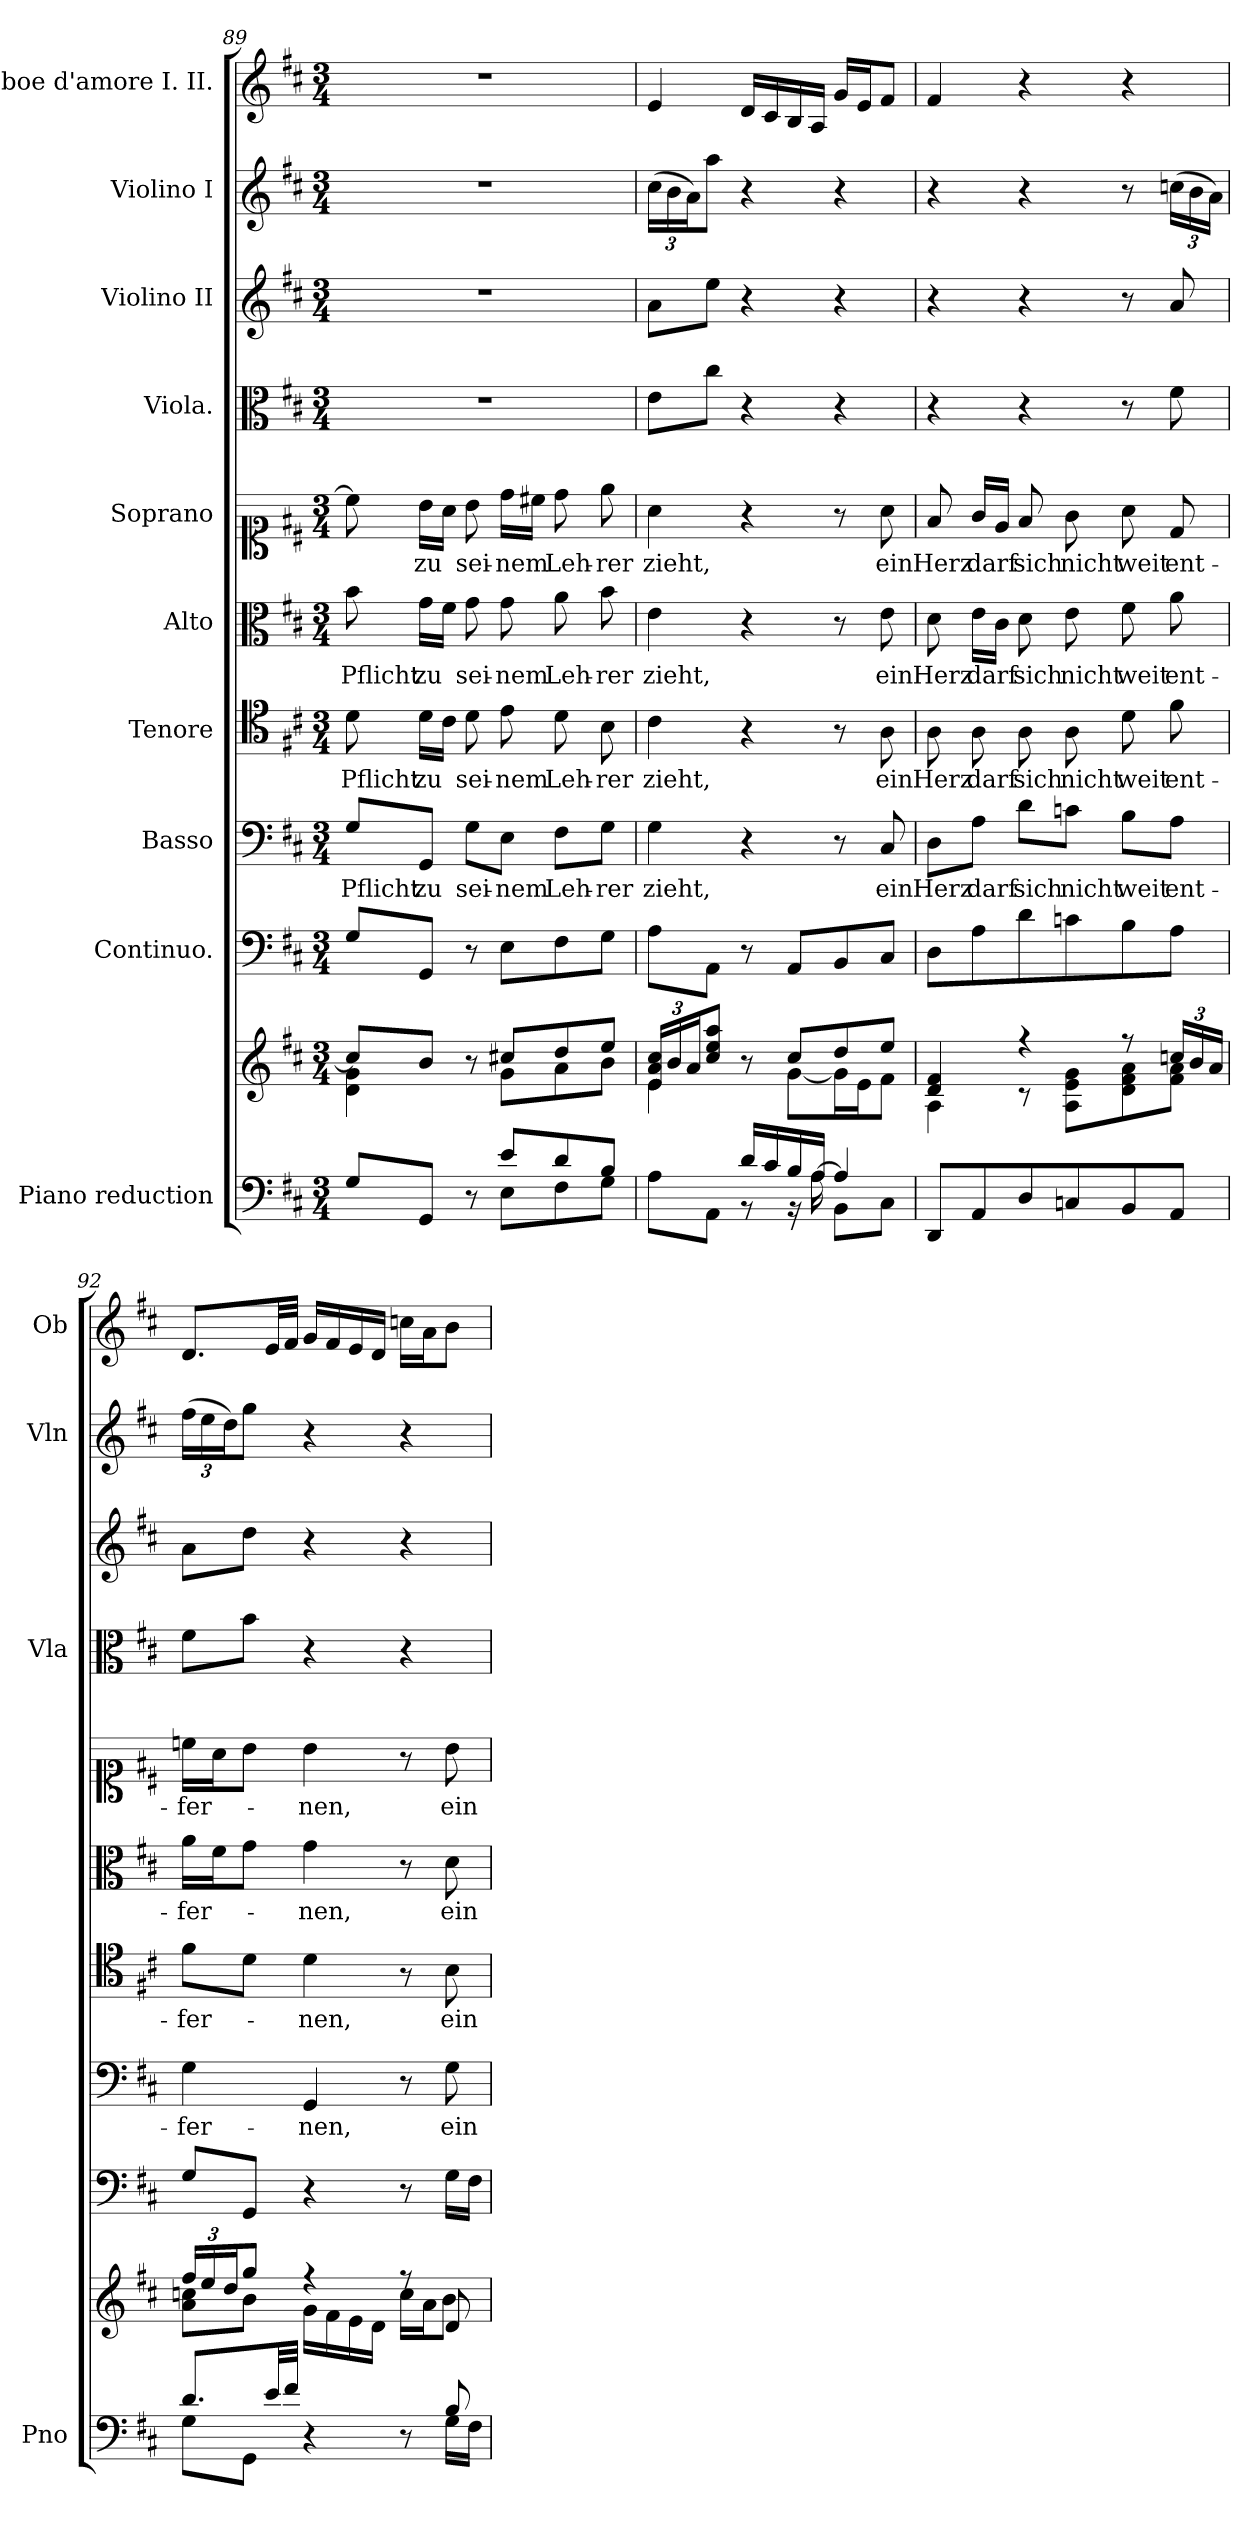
**kern	**kern	**kern	**kern	**text	**kern	**text	**kern	**text	**kern	**text	**kern	**kern	**kern	**kern
*part10	*part10	*part9	*part8	*part8	*part7	*part7	*part6	*part6	*part5	*part5	*part4	*part3	*part2	*part1
*staff11	*staff10	*staff9	*staff8	*staff8	*staff7	*staff7	*staff6	*staff6	*staff5	*staff5	*staff4	*staff3	*staff2	*staff1
*I"Piano reduction	*	*I"Continuo.	*I"Basso	*	*I"Tenore	*	*I"Alto	*	*I"Soprano	*	*I"Viola.	*I"Violino II	*I"Violino I	*I"Oboe d'amore I. II.
*I'Pno	*	*	*	*	*	*	*	*	*	*	*I'Vla	*	*I'Vln	*I'Ob
*clefF4	*clefG2	*clefF4	*clefF4	*	*clefC4	*	*clefC3	*	*clefC1	*	*clefC3	*clefG2	*clefG2	*clefG2
*k[f#c#]	*k[f#c#]	*k[f#c#]	*k[f#c#]	*	*k[f#c#]	*	*k[f#c#]	*	*k[f#c#]	*	*k[f#c#]	*k[f#c#]	*k[f#c#]	*k[f#c#]
*M3/4	*M3/4	*M3/4	*M3/4	*	*M3/4	*	*M3/4	*	*M3/4	*	*M3/4	*M3/4	*M3/4	*M3/4
=89	=89	=89	=89	=89	=89	=89	=89	=89	=89	=89	=89	=89	=89	=89
*^	*^	*	*	*	*	*	*	*	*	*	*	*	*	*
!	!	!	!	!	!	!LO:LY:b	!	!LO:LY:b	!	!LO:LY:b	!	!	!	!	!	!
8G/L	4ryy	8cc/L]	4d\ 4g\	8G/L	8G/L	Pflicht	8d\	Pflicht	8b\	Pflicht	8cc\]	.	2.r	2.r	2.r	2.r
!	!	!	!	!	!	!LO:LY:b	!	!LO:LY:b	!	!LO:LY:b	!	!LO:LY:b	!	!	!	!
8GG/J	.	8b/J	.	8GG/J	8GG/J	zu	16d\LL	zu	16g\LL	zu	16b\LL	zu	.	.	.	.
.	.	.	.	.	.	.	16c#\JJ	.	16f#\JJ	.	16a\JJ	.	.	.	.	.
!	!	!	!	!	!	!LO:LY:b	!	!LO:LY:b	!	!LO:LY:b	!	!LO:LY:b	!	!	!	!
8r	8ryy	8r	8ryy	8r	8G\L	sei-	8d\	sei-	8g\	sei-	8b\	sei-	.	.	.	.
!	!	!	!	!	!	!LO:LY:b	!	!LO:LY:b	!	!LO:LY:b	!	!LO:LY:b	!	!	!	!
8e/L	8E\L	8cc#X/L	8g\L	8E\L	8E\J	-nem	8e\	-nem	8g\	-nem	16dd\LL	-nem	.	.	.	.
.	.	.	.	.	.	.	.	.	.	.	16cc#X\JJ	.	.	.	.	.
!	!	!	!	!	!	!LO:LY:b	!	!LO:LY:b	!	!LO:LY:b	!	!LO:LY:b	!	!	!	!
8d/	8F#\	8dd/	8a\	8F#\	8F#\L	Leh-	8d\	Leh-	8a\	Leh-	8dd\	Leh-	.	.	.	.
!	!	!	!	!	!	!LO:LY:b	!	!LO:LY:b	!	!LO:LY:b	!	!LO:LY:b	!	!	!	!
8B/J	8G\J	8ee/J	8b\J	8G\J	8G\J	-rer	8B\	-rer	8b\	-rer	8ee\	-rer	.	.	.	.
=90	=90	=90	=90	=90	=90	=90	=90	=90	=90	=90	=90	=90	=90	=90	=90	=90
*	*	*Xbrackettup	*	*	*	*	*	*	*	*	*	*	*	*	*	*
!	!	!	!	!	!	!LO:LY:b	!	!LO:LY:b	!	!LO:LY:b	!	!LO:LY:b	!	!	!	!
*	*	*	*	*	*	*	*	*	*	*	*	*	*	*	*Xbrackettup	*
4ryy	8A\L	24e/ 24a/ 24cc#/LL	4e\	8A\L	4G\	zieht,	4c#\	zieht,	4e\	zieht,	4a\	zieht,	8e\L	8a\L	(>24cc#\LL	4e/
.	.	24b/	.	.	.	.	.	.	.	.	.	.	.	.	24b\	.
.	.	24a/J	.	.	.	.	.	.	.	.	.	.	.	.	24a\J)	.
.	8AA\J	8cc#/ 8ee/ 8aa/J	.	8AA\J	.	.	.	.	.	.	.	.	8cc#\J	8ee\J	8aa\J	.
16d/LL	8r	8r	8ryy	8r	4r	.	4r	.	4r	.	4r	.	4r	4r	4r	16d/LL
16c#/	.	.	.	.	.	.	.	.	.	.	.	.	.	.	.	16c#/
16B/	16r	8cc#/L	[8g\L	8AA/L	.	.	.	.	.	.	.	.	.	.	.	16B/
[16A/JJ	16A\	.	.	.	.	.	.	.	.	.	.	.	.	.	.	16A/JJ
4A/]	8BB\L	8dd/	16g\L]	8BB/	8r	.	8r	.	8r	.	8r	.	4r	4r	4r	16g/LL
.	.	.	16e\J	.	.	.	.	.	.	.	.	.	.	.	.	16e/J
!	!	!	!	!	!	!LO:LY:b	!	!LO:LY:b	!	!LO:LY:b	!	!LO:LY:b	!	!	!	!
.	8C#\J	8ee/J	8f#\J	8C#/J	8C#/	ein	8A\	ein	8e\	ein	8a\	ein	.	.	.	8f#/J
=91	=91	=91	=91	=91	=91	=91	=91	=91	=91	=91	=91	=91	=91	=91	=91	=91
!	!	!	!	!	!	!LO:LY:b	!	!LO:LY:b	!	!LO:LY:b	!	!LO:LY:b	!	!	!	!
*v	*v	*	*	*	*	*	*	*	*	*	*	*	*	*	*	*
8DD/L	4d/ 4f#/	4A\	8D\L	8D\L	Herz	8A\	Herz	8d\	Herz	8f#/	Herz	4r	4r	4r	4f#/
!	!	!	!	!	!LO:LY:b	!	!LO:LY:b	!	!LO:LY:b	!	!LO:LY:b	!	!	!	!
8AA/	.	.	8A\	8A\J	darf	8A\	darf	16e\LL	darf	16g/LL	darf	.	.	.	.
.	.	.	.	.	.	.	.	16c#\JJ	.	16e/JJ	.	.	.	.	.
!	!	!	!	!	!LO:LY:b	!	!LO:LY:b	!	!LO:LY:b	!	!LO:LY:b	!	!	!	!
8D/	4r	8r	8d\	8d\L	sich	8A\	sich	8d\	sich	8f#/	sich	4r	4r	4r	4r
!	!	!	!	!	!LO:LY:b	!	!LO:LY:b	!	!LO:LY:b	!	!LO:LY:b	!	!	!	!
8Cn/	.	8A\ 8e\ 8g\L	8cn\	8cn\J	nicht	8A\	nicht	8e\	nicht	8g\	nicht	.	.	.	.
!	!	!	!	!	!LO:LY:b	!	!LO:LY:b	!	!LO:LY:b	!	!LO:LY:b	!	!	!	!
8BB/	8r	8d\ 8f#\ 8a\	8B\	8B\L	weit	8d\	weit	8f#\	weit	8a\	weit	8r	8r	8r	4r
!	!	!	!	!	!LO:LY:b	!	!LO:LY:b	!	!LO:LY:b	!	!LO:LY:b	!	!	!	!
8AA/J	24ccn/LL	8f#\ 8a\J	8A\J	8A\J	ent-	8f#\	ent-	8a\	ent-	8d/	ent-	8f#\	8a/	(>24ccn\LL	.
.	24b/	.	.	.	.	.	.	.	.	.	.	.	.	24b\	.
.	24a/JJ	.	.	.	.	.	.	.	.	.	.	.	.	24a\JJ)	.
!!LO:PB:g=z
=92	=92	=92	=92	=92	=92	=92	=92	=92	=92	=92	=92	=92	=92	=92	=92
*^	*	*	*	*	*	*	*	*	*	*	*	*	*	*	*
!	!	!	!	!	!	!LO:LY:b	!	!LO:LY:b	!	!LO:LY:b	!	!LO:LY:b	!	!	!	!
8.d/L	8G\L	24ff#/LL	8a\ 8ccn\L	8G/L	4G\	fer-	8f#\L	fer-	16a\LL	fer-	16ccn\LL	-fer-	8f#\L	8a\L	(>24ff#\LL	8.d/L
.	.	24ee/	.	.	.	.	.	.	.	.	.	.	.	.	24ee\	.
.	.	.	.	.	.	.	.	.	16f#\J	.	16a\J	.	.	.	.	.
.	.	24dd/J	.	.	.	.	.	.	.	.	.	.	.	.	24dd\J)	.
.	8GG\J	8gg/J	8b\J	8GG/J	.	.	8d\J	.	8g\J	.	8b\J	.	8b\J	8dd\J	8gg\J	.
32e/LL	.	.	.	.	.	.	.	.	.	.	.	.	.	.	.	32e/LL
32f#/JJJ	.	.	.	.	.	.	.	.	.	.	.	.	.	.	.	32f#/JJJ
!	!	!	!	!	!	!LO:LY:b	!	!LO:LY:b	!	!LO:LY:b	!	!LO:LY:b	!	!	!	!
4r	4ryy	4rff	16g\LL	4r	4GG/	-nen,	4d\	-nen,	4g\	nen,	4b\	nen,	4r	4r	4r	16g/LL
.	.	.	16f#\	.	.	.	.	.	.	.	.	.	.	.	.	16f#/
.	.	.	16e\	.	.	.	.	.	.	.	.	.	.	.	.	16e/
.	.	.	16d\JJ	.	.	.	.	.	.	.	.	.	.	.	.	16d/JJ
8r	8ryy	8rff	16cc\LL	8r	8r	.	8r	.	8r	.	8r	.	4r	4r	4r	16ccn\LL
.	.	.	16a\J	.	.	.	.	.	.	.	.	.	.	.	.	16a\J
!	!	!	!	!	!	!LO:LY:b	!	!LO:LY:b	!	!LO:LY:b	!	!LO:LY:b	!	!	!	!
8B/	16G\LL	8d/	8b\J	16G\LL	8G\	ein	8B\	ein	8d\	ein	8b\	ein	.	.	.	8b\J
.	16F#\JJ	.	.	16F#\JJ	.	.	.	.	.	.	.	.	.	.	.	.
*v	*v	*	*	*	*	*	*	*	*	*	*	*	*	*	*	*
*	*v	*v	*	*	*	*	*	*	*	*	*	*	*	*	*
=	=	=	=	=	=	=	=	=	=	=	=	=	=	=
*-	*-	*-	*-	*-	*-	*-	*-	*-	*-	*-	*-	*-	*-	*-
